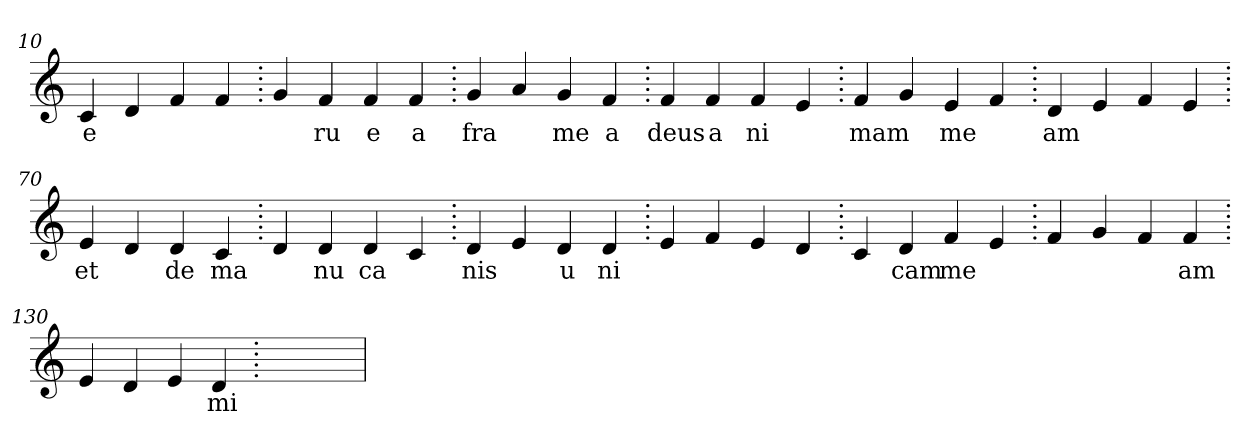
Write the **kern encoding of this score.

**kern	**text
*part1	*part1
*staff1	*staff1
*clefG2	*
=10.	=10.
4c	e
4d	.
4f	.
4f	.
=20.	=20.
4g	.
4f	ru
4f	e
4f	a
=30.	=30.
4g	fra
4a	.
4g	me
4f	a
=40.	=40.
4f	deus
4f	a
4f	ni
4e	.
=50.	=50.
4f	mam
4g	.
4e	me
4f	.
=60.	=60.
4d	am
4e	.
4f	.
4e	.
=70.	=70.
4e	et
4d	.
4d	de
4c	ma
=80.	=80.
4d	.
4d	nu
4d	ca
4c	.
=90.	=90.
4d	nis
4e	.
4d	u
4d	ni
=100.	=100.
4e	.
4f	.
4e	.
4d	.
=110.	=110.
4c	.
4d	cam
4f	me
4e	.
=120.	=120.
4f	.
4g	.
4f	.
4f	am
=130.	=130.
4e	.
4d	.
4e	.
4d	mi
=140.	=140.
1ryy	.
=	=
*-	*-
